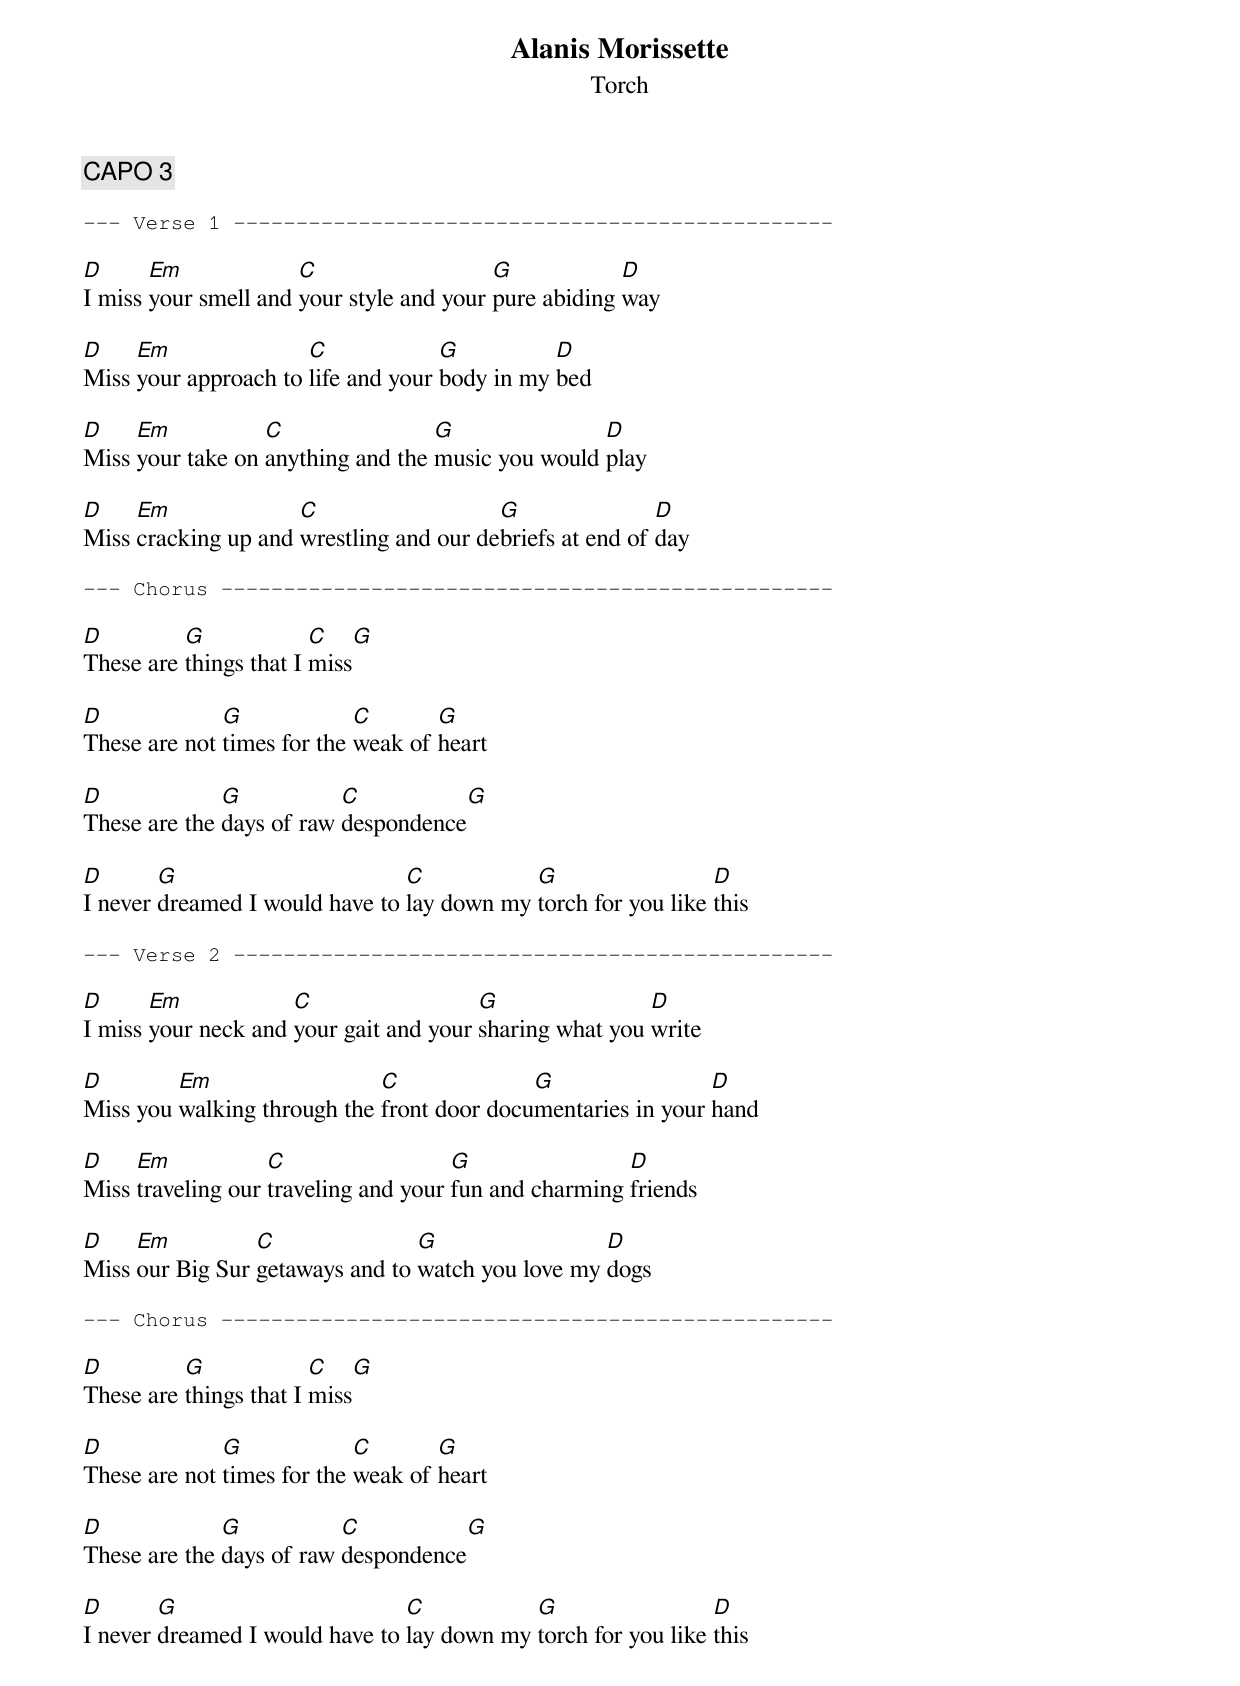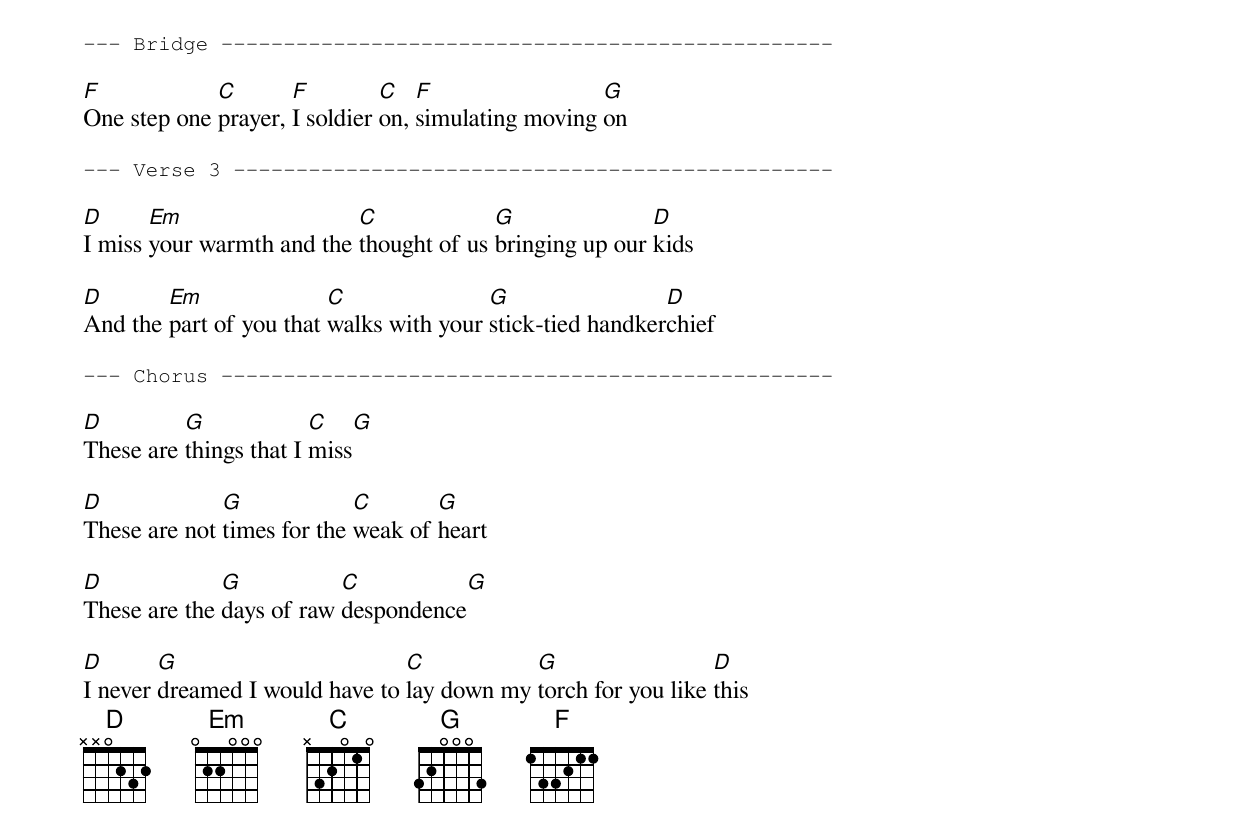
Alanis Morissette
Torch

CAPO 3

--- Verse 1 ------------------------------------------------

D      Em             C                   G            D
I miss your smell and your style and your pure abiding way

D    Em               C             G          D
Miss your approach to life and your body in my bed

D    Em           C                G               D
Miss your take on anything and the music you would play

D    Em              C                   G                D
Miss cracking up and wrestling and our debriefs at end of day

--- Chorus -------------------------------------------------

D         G             C     G
These are things that I miss

D             G             C       G
These are not times for the weak of heart

D             G           C           G
These are the days of raw despondence

D       G                       C           G                  D
I never dreamed I would have to lay down my torch for you like this

--- Verse 2 ------------------------------------------------

D      Em            C                  G                D
I miss your neck and your gait and your sharing what you write

D        Em                  C              G                 D
Miss you walking through the front door documentaries in your hand

D    Em            C                  G                D
Miss traveling our traveling and your fun and charming friends

D    Em          C               G                 D
Miss our Big Sur getaways and to watch you love my dogs

--- Chorus -------------------------------------------------

D         G             C     G
These are things that I miss

D             G             C       G
These are not times for the weak of heart

D             G           C           G
These are the days of raw despondence

D       G                       C           G                  D
I never dreamed I would have to lay down my torch for you like this

--- Bridge -------------------------------------------------

F            C       F         C   F                 G
One step one prayer, I soldier on, simulating moving on

--- Verse 3 ------------------------------------------------

D      Em                  C             G               D
I miss your warmth and the thought of us bringing up our kids

D       Em               C               G                 D
And the part of you that walks with your stick-tied handkerchief

--- Chorus -------------------------------------------------

D         G             C     G
These are things that I miss

D             G             C       G
These are not times for the weak of heart

D             G           C           G
These are the days of raw despondence

D       G                       C           G                  D
I never dreamed I would have to lay down my torch for you like this
